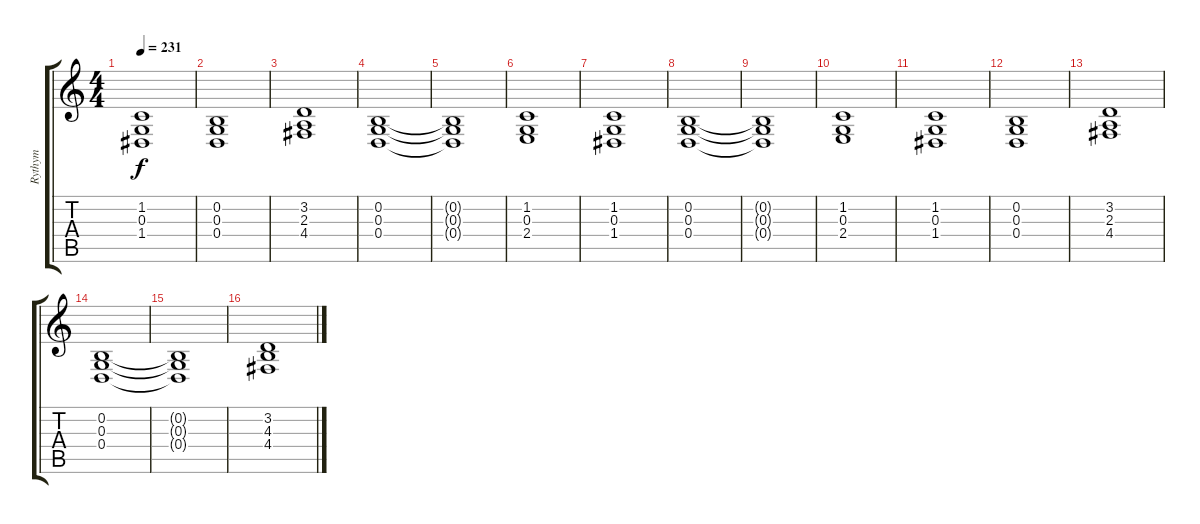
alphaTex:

\track ("Rythym" "Rythym") {instrument acousticgrandpiano}
\staff {score tabs}
\tuning (E4 B3 G3 D3 A2 E2) {hide}
\ts (4 4)
\tempo 231
\clef g2
\ks c
(1.2 0.3 1.4).1{dy f} |
(0.2 0.3 0.4).1 |
(3.2 2.3 4.4).1 |
(0.2 0.3 0.4).1 |
(0.2{t} 0.3{t} 0.4{t}).1 |
(1.2 0.3 2.4).1 |
(1.2 0.3 1.4).1 |
(0.2 0.3 0.4).1 |
(0.2{t} 0.3{t} 0.4{t}).1 |
(1.2 0.3 2.4).1 |
(1.2 0.3 1.4).1 |
(0.2 0.3 0.4).1 |
(3.2 2.3 4.4).1 |
(0.2 0.3 0.4).1 |
(0.2{t} 0.3{t} 0.4{t}).1 |
(3.2 4.3 4.4).1
